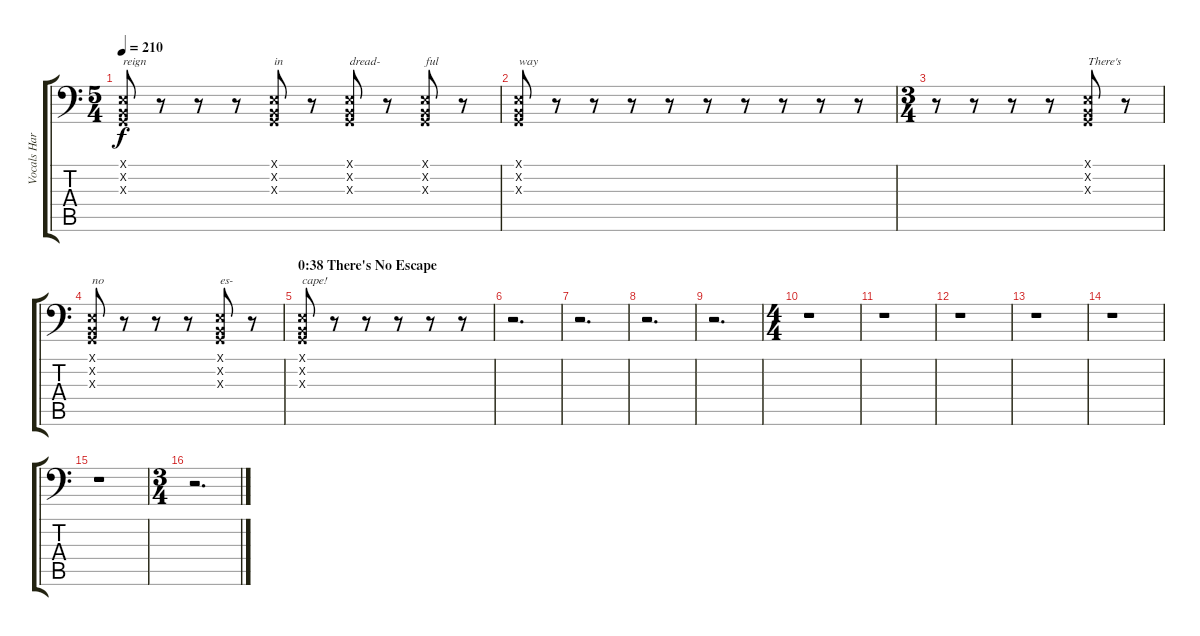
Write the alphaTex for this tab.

\track ("Vocals Harsh" "Vocals Har") {instrument timpani}
\staff {score tabs}
\tuning (E3 B2 G2 D2 A1 E1) {hide}
\ts (5 4)
\tempo 210
\clef f4
\ks c
(0.1{x} 0.2{x} 0.3{x}).8{txt "reign" dy f} r.8 r.8 r.8 (0.1{x} 0.2{x} 0.3{x}).8{txt "in"} r.8 (0.1{x} 0.2{x} 0.3{x}).8{txt "dread-"} r.8 (0.1{x} 0.2{x} 0.3{x}).8{txt "ful"} r.8 |
(0.1{x} 0.2{x} 0.3{x}).8{txt "way"} r.8 r.8 r.8 r.8 r.8 r.8 r.8 r.8 r.8 |
\ts (3 4)
r.8 r.8 r.8 r.8 (0.1{x} 0.2{x} 0.3{x}).8{txt "There's"} r.8 |
(0.1{x} 0.2{x} 0.3{x}).8{txt "no"} r.8 r.8 r.8 (0.1{x} 0.2{x} 0.3{x}).8{txt "es-"} r.8 |
\section ("" "0:38 There's No Escape")
(0.1{x} 0.2{x} 0.3{x}).8{txt "cape!"} r.8 r.8 r.8 r.8 r.8 |
r.2{d} |
r.2{d} |
r.2{d} |
r.2{d} |
\ts (4 4)
r.1 |
r.1 |
r.1 |
r.1 |
r.1 |
r.1 |
\ts (3 4)
r.2{d}
